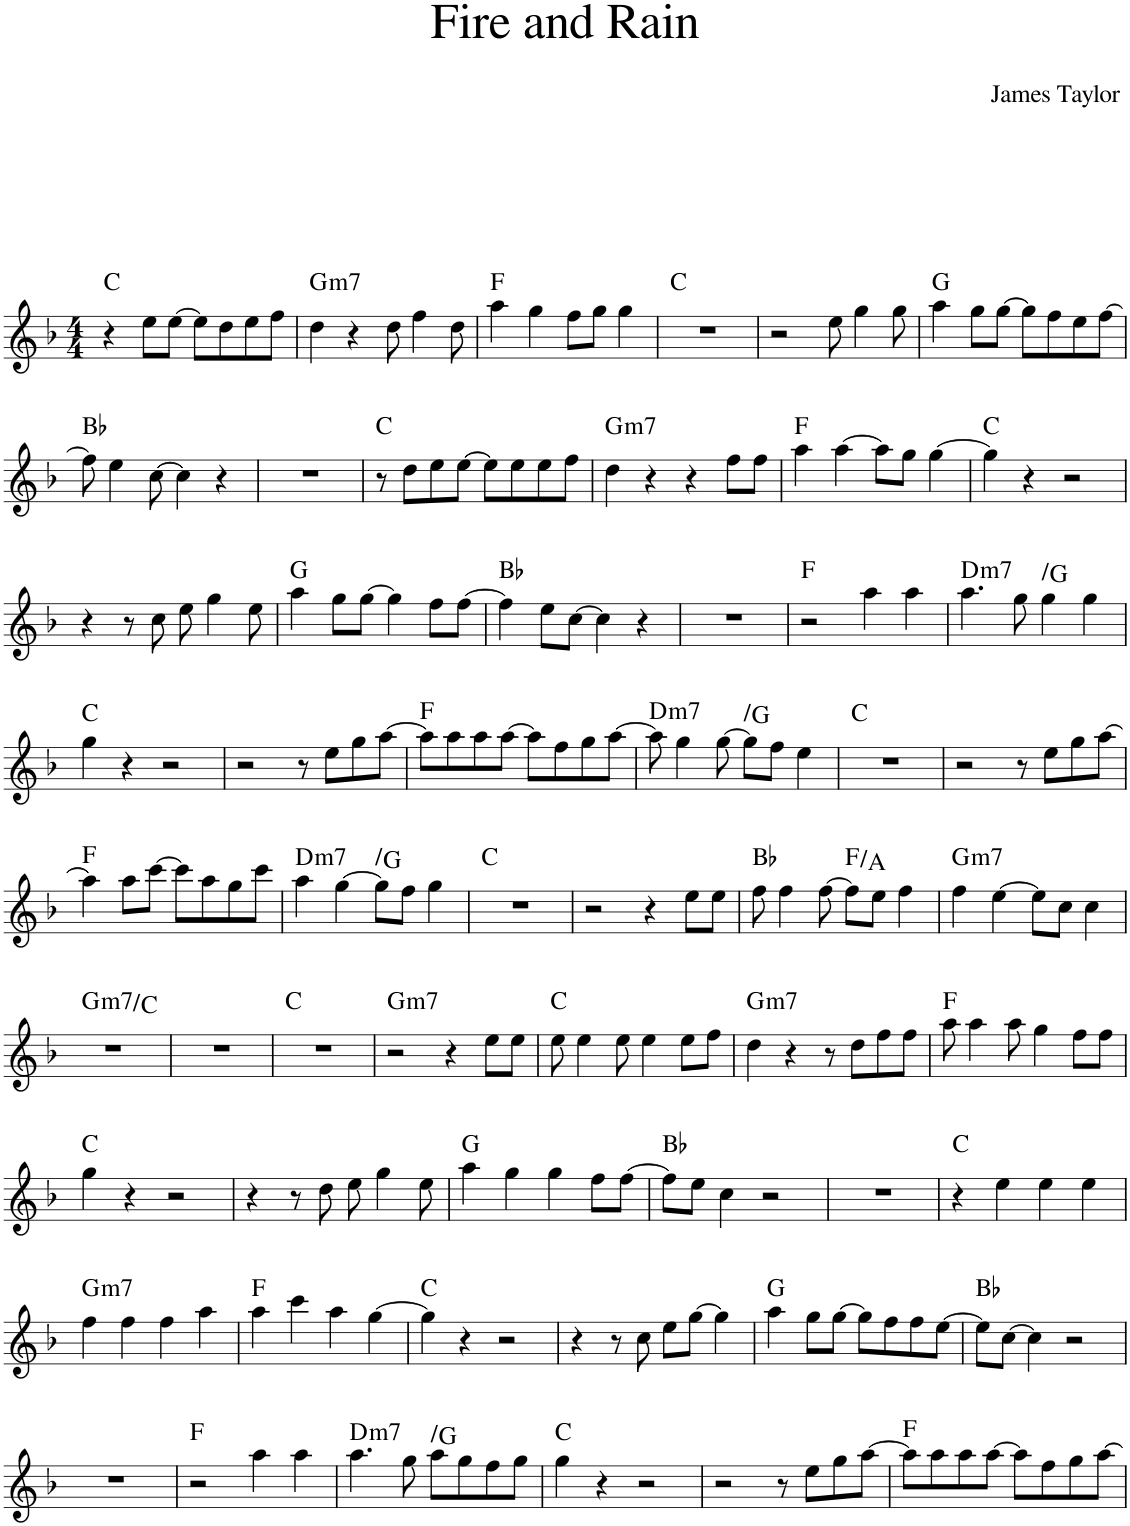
**kern	**harte
*part1	*part1
*staff1	*
*I"Piano	*
*I'Pno.	*
*clefG2	*
*k[b-]	*
*M4/4	*
=1	=1
4r	C:maj
8ee\L	.
[8ee\J	.
8ee\L]	.
8dd\	.
8ee\	.
8ff\J	.
=2	=2
!	!LO:H:kt=m7
4dd\	G:min7
4r	.
8dd\	.
4ff\	.
8dd\	.
=3	=3
4aa\	F:maj
4gg\	.
8ff\L	.
8gg\J	.
4gg\	.
=4	=4
1r	C:maj
=5	=5
2r	.
8ee\	.
4gg\	.
8gg\	.
=6	=6
4aa\	G:maj
8gg\L	.
[8gg\J	.
8gg\L]	.
8ff\	.
8ee\	.
[8ff\J	.
!!LO:LB:g=z
=7	=7
8ff\]	Bb:maj
4ee\	.
[8cc\	.
4cc\]	.
4r	.
=8	=8
1r	.
=9	=9
8r	C:maj
8dd\L	.
8ee\	.
[8ee\J	.
8ee\L]	.
8ee\	.
8ee\	.
8ff\J	.
=10	=10
!	!LO:H:kt=m7
4dd\	G:min7
4r	.
4r	.
8ff\L	.
8ff\J	.
=11	=11
4aa\	F:maj
[4aa\	.
8aa\L]	.
8gg\J	.
[4gg\	.
=12	=12
4gg\]	C:maj
4r	.
2r	.
!!LO:LB:g=z
=13	=13
4r	.
8r	.
8cc\	.
8ee\	.
4gg\	.
8ee\	.
=14	=14
4aa\	G:maj
8gg\L	.
[8gg\J	.
4gg\]	.
8ff\L	.
[8ff\J	.
=15	=15
4ff\]	Bb:maj
8ee\L	.
[8cc\J	.
4cc\]	.
4r	.
=16	=16
1r	.
=17	=17
2r	F:maj
4aa\	.
4aa\	.
=18	=18
!	!LO:H:kt=m7
4.aa\	D:min7
8gg\	.
!	!LO:H:kt=N.C.
4gg\	N
4gg\	.
!!LO:LB:g=z
=19	=19
4gg\	C:maj
4r	.
2r	.
=20	=20
2r	.
8r	.
8ee\L	.
8gg\	.
[8aa\J	.
=21	=21
8aa\L]	F:maj
8aa\	.
8aa\	.
[8aa\J	.
8aa\L]	.
8ff\	.
8gg\	.
[8aa\J	.
=22	=22
!	!LO:H:kt=m7
8aa\]	D:min7
4gg\	.
[8gg\	.
!	!LO:H:kt=N.C.
8gg\L]	N
8ff\J	.
4ee\	.
=23	=23
1r	C:maj
=24	=24
2r	.
8r	.
8ee\L	.
8gg\	.
[8aa\J	.
!!LO:LB:g=z
=25	=25
4aa\]	F:maj
8aa\L	.
[8ccc\J	.
8ccc\L]	.
8aa\	.
8gg\	.
8ccc\J	.
=26	=26
!	!LO:H:kt=m7
4aa\	D:min7
[4gg\	.
!	!LO:H:kt=N.C.
8gg\L]	N
8ff\J	.
4gg\	.
=27	=27
1r	C:maj
=28	=28
2r	.
4r	.
8ee\L	.
8ee\J	.
=29	=29
8ff\	Bb:maj
4ff\	.
[8ff\	.
8ff\L]	F:maj/3
8ee\J	.
4ff\	.
=30	=30
!	!LO:H:kt=m7
4ff\	G:min7
[4ee\	.
8ee\L]	.
8cc\J	.
4cc\	.
!!LO:LB:g=z
=31	=31
!	!LO:H:kt=m7
1r	G:min7/4
=32	=32
1r	.
=33	=33
1r	C:maj
=34	=34
!	!LO:H:kt=m7
2r	G:min7
4r	.
8ee\L	.
8ee\J	.
=35	=35
8ee\	C:maj
4ee\	.
8ee\	.
4ee\	.
8ee\L	.
8ff\J	.
=36	=36
!	!LO:H:kt=m7
4dd\	G:min7
4r	.
8r	.
8dd\L	.
8ff\	.
8ff\J	.
=37	=37
8aa\	F:maj
4aa\	.
8aa\	.
4gg\	.
8ff\L	.
8ff\J	.
!!LO:LB:g=z
=38	=38
4gg\	C:maj
4r	.
2r	.
=39	=39
4r	.
8r	.
8dd\	.
8ee\	.
4gg\	.
8ee\	.
=40	=40
4aa\	G:maj
4gg\	.
4gg\	.
8ff\L	.
[8ff\J	.
=41	=41
8ff\L]	Bb:maj
8ee\J	.
4cc\	.
2r	.
=42	=42
1r	.
=43	=43
4r	C:maj
4ee\	.
4ee\	.
4ee\	.
!!LO:LB:g=z
=44	=44
!	!LO:H:kt=m7
4ff\	G:min7
4ff\	.
4ff\	.
4aa\	.
=45	=45
4aa\	F:maj
4ccc\	.
4aa\	.
[4gg\	.
=46	=46
4gg\]	C:maj
4r	.
2r	.
=47	=47
4r	.
8r	.
8cc\	.
8ee\L	.
[8gg\J	.
4gg\]	.
=48	=48
4aa\	G:maj
8gg\L	.
[8gg\J	.
8gg\L]	.
8ff\	.
8ff\	.
[8ee\J	.
=49	=49
8ee\L]	Bb:maj
[8cc\J	.
4cc\]	.
2r	.
!!LO:LB:g=z
=50	=50
1r	.
=51	=51
2r	F:maj
4aa\	.
4aa\	.
=52	=52
!	!LO:H:kt=m7
4.aa\	D:min7
8gg\	.
!	!LO:H:kt=N.C.
8aa\L	N
8gg\	.
8ff\	.
8gg\J	.
=53	=53
4gg\	C:maj
4r	.
2r	.
=54	=54
2r	.
8r	.
8ee\L	.
8gg\	.
[8aa\J	.
=55	=55
8aa\L]	F:maj
8aa\	.
8aa\	.
[8aa\J	.
8aa\L]	.
8ff\	.
8gg\	.
[8aa\J	.
=	=
*-	*-
